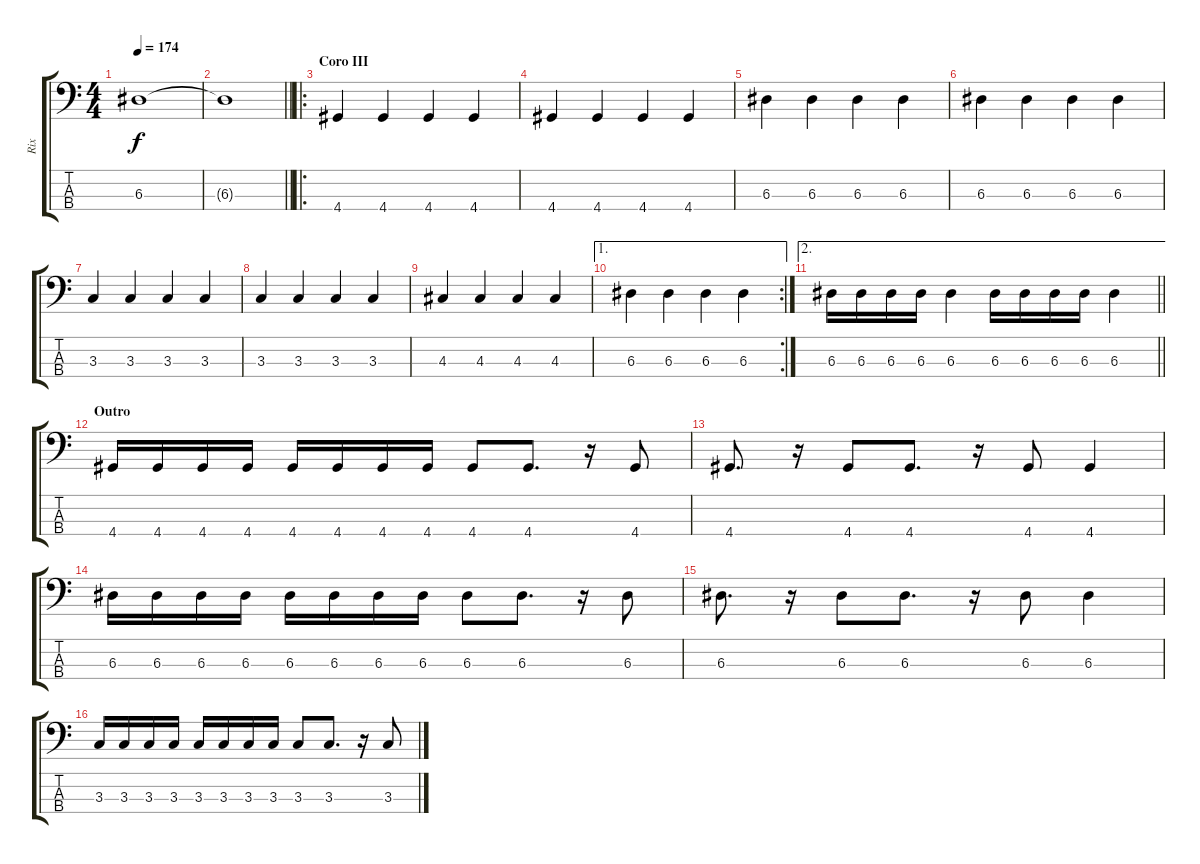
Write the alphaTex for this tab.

\track ("Rix" "Rix") {instrument electricbasspick}
\staff {score tabs}
\tuning (G2 D2 A1 E1) {hide}
\ts (4 4)
\tempo 174
\clef f4
\ks c
6.3.1{dy f} |
\barLineRight lightlight
6.3{t}.1 |
\ro
\section ("" "Coro III")
4.4.4 4.4.4 4.4.4 4.4.4 |
4.4.4 4.4.4 4.4.4 4.4.4 |
6.3.4 6.3.4 6.3.4 6.3.4 |
6.3.4 6.3.4 6.3.4 6.3.4 |
3.3.4 3.3.4 3.3.4 3.3.4 |
3.3.4 3.3.4 3.3.4 3.3.4 |
4.3.4 4.3.4 4.3.4 4.3.4 |
\ae 1
\rc 2
6.3.4 6.3.4 6.3.4 6.3.4 |
\ae 2
\barLineRight lightlight
6.3.16 6.3.16 6.3.16 6.3.16 6.3.4 6.3.16 6.3.16 6.3.16 6.3.16 6.3.4 |
\section ("" "Outro")
4.4.16 4.4.16 4.4.16 4.4.16 4.4.16 4.4.16 4.4.16 4.4.16 4.4.8 4.4.8{d} r.16 4.4.8 |
4.4.8{d} r.16 4.4.8 4.4.8{d} r.16 4.4.8 4.4.4 |
6.3.16 6.3.16 6.3.16 6.3.16 6.3.16 6.3.16 6.3.16 6.3.16 6.3.8 6.3.8{d} r.16 6.3.8 |
6.3.8{d} r.16 6.3.8 6.3.8{d} r.16 6.3.8 6.3.4 |
3.3.16 3.3.16 3.3.16 3.3.16 3.3.16 3.3.16 3.3.16 3.3.16 3.3.8 3.3.8{d} r.16 3.3.8
